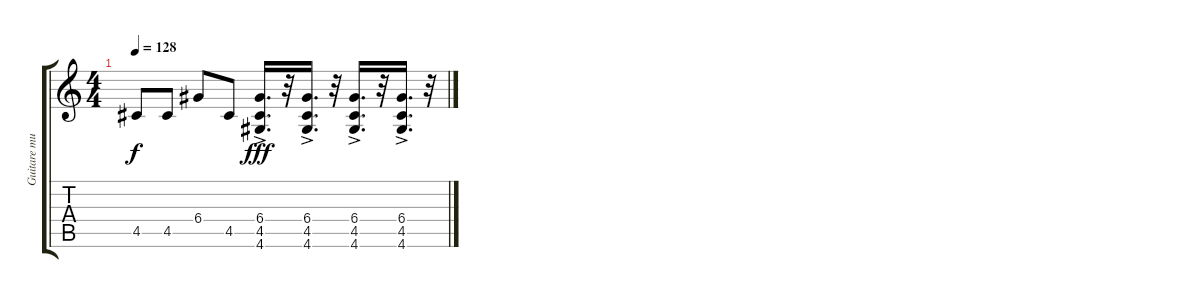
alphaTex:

\track ("Guitare muted" "Guitare mu") {instrument electricguitarmuted}
\staff {score tabs}
\tuning (E4 B3 G3 D3 A2 E2) {hide}
\ts (4 4)
\tempo 128
\clef g2
\ks c
4.5.8{dy f} 4.5.8 6.4.8 4.5.8 (6.4{ac} 4.5{ac} 4.6{ac}).16{d dy fff} r.32 (6.4{ac} 4.5{ac} 4.6{ac}).16{d} r.32 (6.4{ac} 4.5{ac} 4.6{ac}).16{d} r.32 (6.4{ac} 4.5{ac} 4.6{ac}).16{d} r.32
